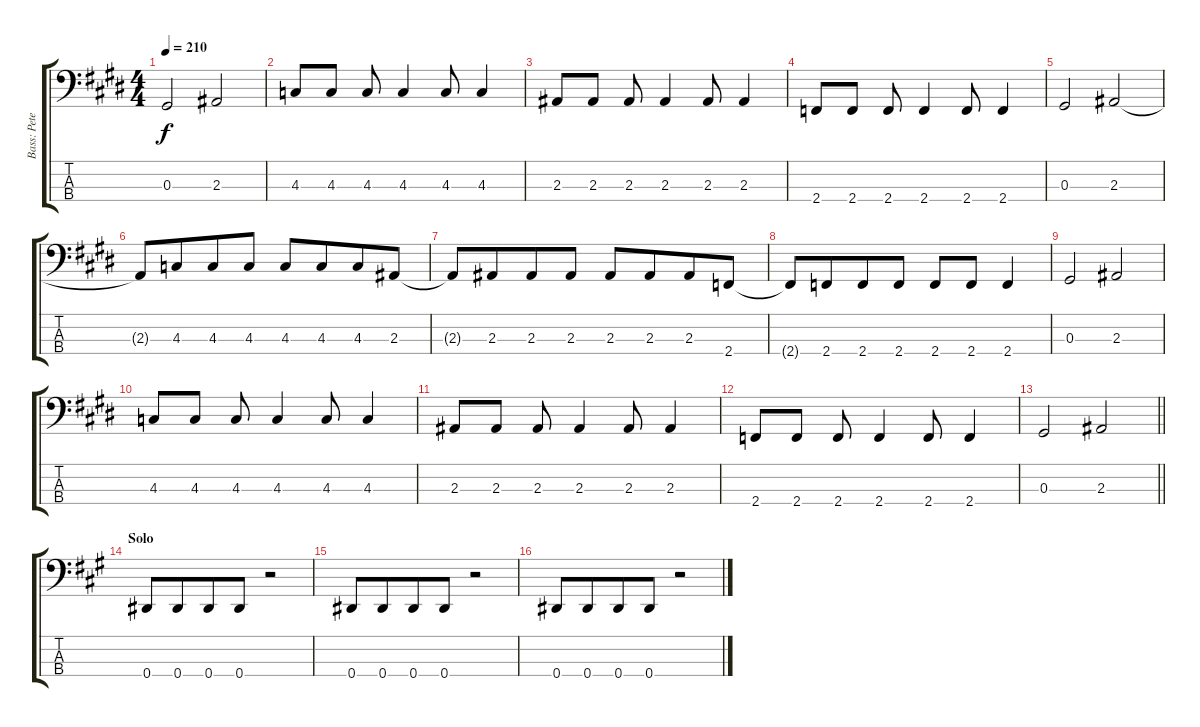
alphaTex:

\track ("Bass: Peter" "Bass: Pete") {instrument electricbassfinger}
\staff {score tabs}
\tuning (Gb2 Db2 Ab1 Eb1) {hide}
\ts (4 4)
\tempo 210
\clef f4
\ks e
0.3.2{dy f} 2.3.2 |
4.3.8 4.3.8 4.3.8 4.3.4 4.3.8 4.3.4 |
2.3.8 2.3.8 2.3.8 2.3.4 2.3.8 2.3.4 |
2.4.8 2.4.8 2.4.8 2.4.4 2.4.8 2.4.4 |
0.3.2 2.3.2 |
2.3{t}.8 4.3.8{beam merge} 4.3.8 4.3.8 4.3.8 4.3.8{beam merge} 4.3.8 2.3.8 |
2.3{t}.8 2.3.8{beam merge} 2.3.8 2.3.8 2.3.8 2.3.8{beam merge} 2.3.8 2.4.8 |
2.4{t}.8 2.4.8{beam merge} 2.4.8 2.4.8 2.4.8 2.4.8 2.4.4 |
0.3.2 2.3.2 |
4.3.8 4.3.8 4.3.8 4.3.4 4.3.8 4.3.4 |
2.3.8 2.3.8 2.3.8 2.3.4 2.3.8 2.3.4 |
2.4.8 2.4.8 2.4.8 2.4.4 2.4.8 2.4.4 |
\barLineRight lightlight
0.3.2 2.3.2 |
\section ("" "Solo")
\ks a
0.4.8 0.4.8{beam merge} 0.4.8 0.4.8 r.2 |
0.4.8 0.4.8{beam merge} 0.4.8 0.4.8 r.2 |
0.4.8 0.4.8{beam merge} 0.4.8 0.4.8 r.2
